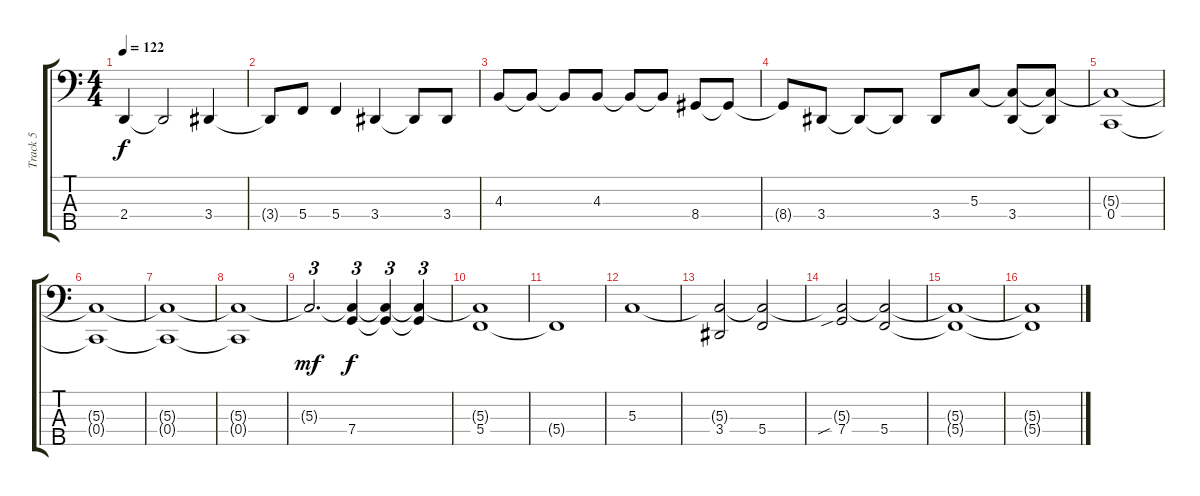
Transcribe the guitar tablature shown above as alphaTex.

\track ("Track 5" "Track 5") {instrument electricbasspick}
\staff {score tabs}
\tuning (F2 C2 G1 C1 A0) {hide}
\ts (4 4)
\tempo 122
\clef f4
\ks c
2.4.4{dy f} 2.4{t}.2 3.4.4 |
3.4{t}.8 5.4.8 5.4.4 3.4.4 3.4{t}.8 3.4.8 |
4.3.8 4.3{t}.8 4.3{t}.8 4.3.8 4.3{t}.8 4.3{t}.8 8.4.8 8.4{t}.8 |
8.4{t}.8 3.4.8 3.4{t}.8 3.4{t}.8 3.4.8 5.3.8 (5.3{t} 3.4).8 (5.3{t} 3.4{t}).8 |
(5.3{t} 0.4).1 |
(5.3{t} 0.4{t}).1 |
(5.3{t} 0.4{t}).1 |
(5.3{t} 0.4{t}).1 |
5.3{t}.2{d tu (3 2) dy mf} (5.3{t} 7.4).4{tu (3 2) dy f} (5.3{t} 7.4{t}).4{tu (3 2)} (5.3{t} 7.4{t}).4{tu (3 2)} |
(5.3{t} 5.4).1 |
5.4{t}.1 |
5.3.1 |
(5.3{t} 3.4).2 (5.3{t} 5.4).2 |
(5.3{t} 7.4{sib}).2 (5.3{t} 5.4).2 |
(5.3{t} 5.4{t}).1 |
(5.3{t} 5.4{t}).1
